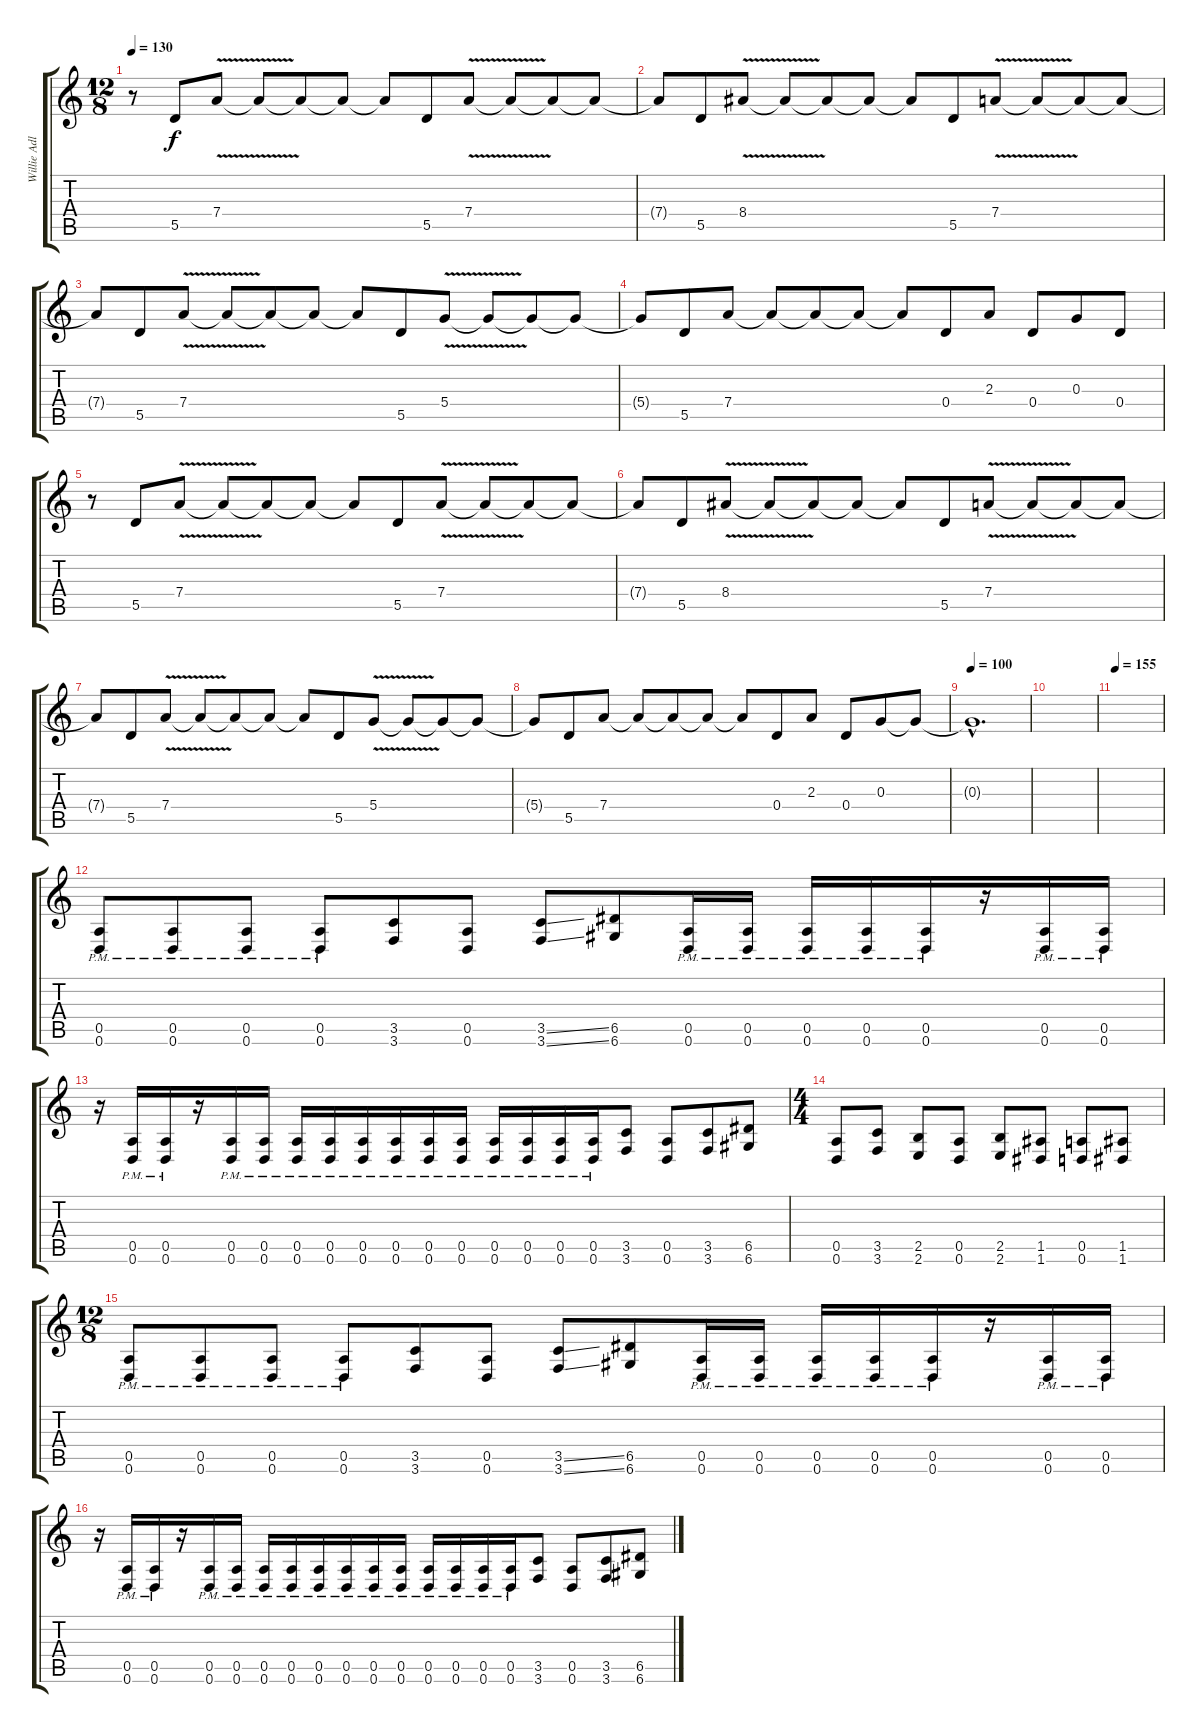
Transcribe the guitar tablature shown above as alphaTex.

\track ("Willie Adler" "Willie Adl") {instrument distortionguitar}
\staff {score tabs}
\tuning (E4 B3 G3 D3 A2 D2) {hide}
\ts (12 8)
\tempo 130
\clef g2
\ks c
r.8{dy f} 5.5.8 7.4{v}.8 7.4{t}.8 7.4{t}.8 7.4{t}.8 7.4{t}.8 5.5.8 7.4{v}.8 7.4{t}.8 7.4{t}.8 7.4{t}.8 |
7.4{t}.8 5.5.8 8.4{v}.8 8.4{t}.8 8.4{t}.8 8.4{t}.8 8.4{t}.8 5.5.8 7.4{v}.8 7.4{t}.8 7.4{t}.8 7.4{t}.8 |
7.4{t}.8 5.5.8 7.4{v}.8 7.4{t}.8 7.4{t}.8 7.4{t}.8 7.4{t}.8 5.5.8 5.4{v}.8 5.4{t}.8 5.4{t}.8 5.4{t}.8 |
5.4{t}.8 5.5.8 7.4.8 7.4{t}.8 7.4{t}.8 7.4{t}.8 7.4{t}.8 0.4.8 2.3.8 0.4.8 0.3.8 0.4.8 |
r.8 5.5.8 7.4{v}.8 7.4{t}.8 7.4{t}.8 7.4{t}.8 7.4{t}.8 5.5.8 7.4{v}.8 7.4{t}.8 7.4{t}.8 7.4{t}.8 |
7.4{t}.8 5.5.8 8.4{v}.8 8.4{t}.8 8.4{t}.8 8.4{t}.8 8.4{t}.8 5.5.8 7.4{v}.8 7.4{t}.8 7.4{t}.8 7.4{t}.8 |
7.4{t}.8 5.5.8 7.4{v}.8 7.4{t}.8 7.4{t}.8 7.4{t}.8 7.4{t}.8 5.5.8 5.4{v}.8 5.4{t}.8 5.4{t}.8 5.4{t}.8 |
5.4{t}.8 5.5.8 7.4.8 7.4{t}.8 7.4{t}.8 7.4{t}.8 7.4{t}.8 0.4.8 2.3.8 0.4.8 0.3.8 0.3{t}.8 |
\tempo 100
0.3{hac t}.1{d} |
|
\tempo 155
|
(0.5{pm} 0.6{pm}).8{balance 16} (0.5{pm} 0.6{pm}).8 (0.5{pm} 0.6{pm}).8 (0.5{pm} 0.6{pm}).8 (3.5 3.6).8 (0.5 0.6).8 (3.5{ss} 3.6{ss}).8 (6.5 6.6).8 (0.5{pm} 0.6{pm}).16 (0.5{pm} 0.6{pm}).16 (0.5{pm} 0.6{pm}).16 (0.5{pm} 0.6{pm}).16 (0.5{pm} 0.6{pm}).16 r.16 (0.5{pm} 0.6{pm}).16 (0.5{pm} 0.6{pm}).16 |
r.16 (0.5{pm} 0.6{pm}).16 (0.5{pm} 0.6{pm}).16 r.16 (0.5{pm} 0.6{pm}).16 (0.5{pm} 0.6{pm}).16 (0.5{pm} 0.6{pm}).16 (0.5{pm} 0.6{pm}).16 (0.5{pm} 0.6{pm}).16 (0.5{pm} 0.6{pm}).16 (0.5{pm} 0.6{pm}).16 (0.5{pm} 0.6{pm}).16 (0.5{pm} 0.6{pm}).16 (0.5{pm} 0.6{pm}).16 (0.5{pm} 0.6{pm}).16 (0.5{pm} 0.6{pm}).16 (3.5 3.6).8 (0.5 0.6).8 (3.5 3.6).8 (6.5 6.6).8 |
\ts (4 4)
(0.5 0.6).8 (3.5 3.6).8 (2.5 2.6).8 (0.5 0.6).8 (2.5 2.6).8 (1.5 1.6).8 (0.5 0.6).8 (1.5 1.6).8 |
\ts (12 8)
(0.5{pm} 0.6{pm}).8 (0.5{pm} 0.6{pm}).8 (0.5{pm} 0.6{pm}).8 (0.5{pm} 0.6{pm}).8 (3.5 3.6).8 (0.5 0.6).8 (3.5{ss} 3.6{ss}).8 (6.5 6.6).8 (0.5{pm} 0.6{pm}).16 (0.5{pm} 0.6{pm}).16 (0.5{pm} 0.6{pm}).16 (0.5{pm} 0.6{pm}).16 (0.5{pm} 0.6{pm}).16 r.16 (0.5{pm} 0.6{pm}).16 (0.5{pm} 0.6{pm}).16 |
r.16 (0.5{pm} 0.6{pm}).16 (0.5{pm} 0.6{pm}).16 r.16 (0.5{pm} 0.6{pm}).16 (0.5{pm} 0.6{pm}).16 (0.5{pm} 0.6{pm}).16 (0.5{pm} 0.6{pm}).16 (0.5{pm} 0.6{pm}).16 (0.5{pm} 0.6{pm}).16 (0.5{pm} 0.6{pm}).16 (0.5{pm} 0.6{pm}).16 (0.5{pm} 0.6{pm}).16 (0.5{pm} 0.6{pm}).16 (0.5{pm} 0.6{pm}).16 (0.5{pm} 0.6{pm}).16 (3.5 3.6).8 (0.5 0.6).8 (3.5 3.6).8 (6.5 6.6).8
